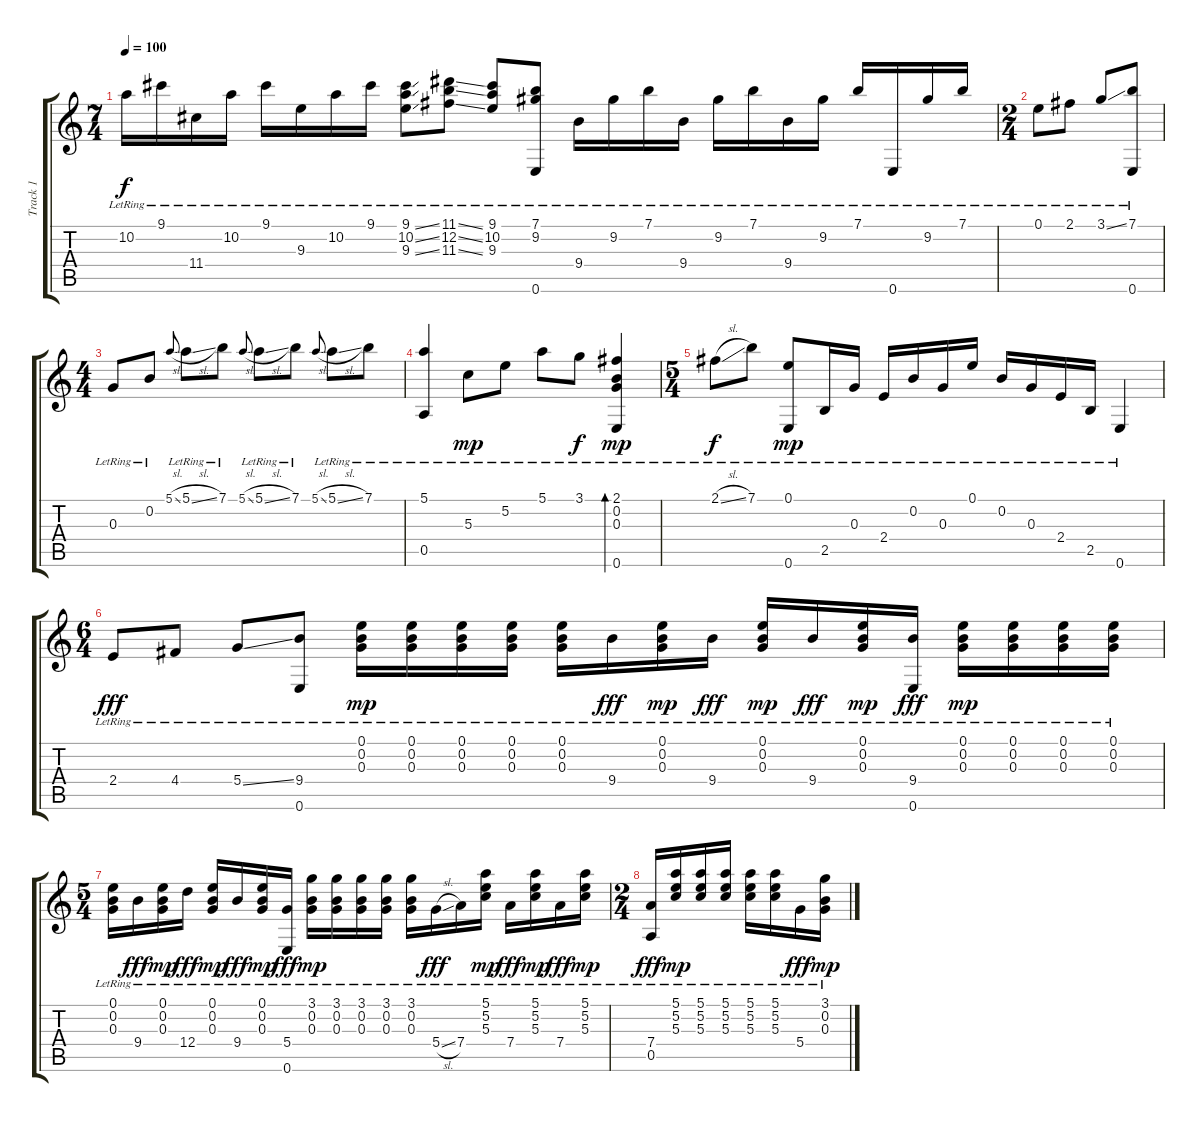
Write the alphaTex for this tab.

\track ("Track 1" "Track 1") {instrument acousticguitarsteel}
\staff {score tabs}
\tuning (E4 B3 G3 D3 A2 E2) {hide}
\ts (7 4)
\tempo 100
\clef g2
\ks c
10.2{lr}.16{dy f} 9.1{lr}.16 11.4{lr}.16 10.2{lr}.16 9.1{lr}.16 9.3{lr}.16 10.2{lr}.16 9.1{lr}.16 (9.1{ss lr} 10.2{ss lr} 9.3{ss lr}).8 (11.1{ss lr} 12.2{ss lr} 11.3{ss lr}).8 (9.1{lr} 10.2{lr} 9.3{lr}).8 (7.1{lr} 9.2{lr} 0.6{lr}).8 9.4{lr}.16 9.2{lr}.16 7.1{lr}.16 9.4{lr}.16 9.2{lr}.16 7.1{lr}.16 9.4{lr}.16 9.2{lr}.16 7.1{lr}.16 0.6{lr}.16 9.2{lr}.16 7.1{lr}.16 |
\ts (2 4)
0.1{lr}.8 2.1{lr}.8 3.1{ss lr}.8 (7.1{lr} 0.6{lr}).8 |
\ts (4 4)
0.3{lr}.8 0.2{lr}.8 5.1{sl}.8{gr onbeat} 5.1{sl lr}.8 7.1{lr}.8 5.1{sl}.8{gr onbeat} 5.1{sl lr}.8 7.1{lr}.8 5.1{sl}.8{gr onbeat} 5.1{sl lr}.8 7.1{lr}.8 |
(5.1{lr} 0.5{lr}).4 5.3{lr}.8{dy mp} 5.2{lr}.8 5.1{lr}.8 3.1{lr}.8{dy f} (2.1{lr} 0.2{lr} 0.3{lr} 0.6{lr}).4{bd 480 dy mp} |
\ts (5 4)
2.1{sl lr}.8{dy f} 7.1{lr}.8 (0.1{lr} 0.6{lr}).8{dy mp} 2.5{lr}.16 0.3{lr}.16 2.4{lr}.16 0.2{lr}.16 0.3{lr}.16 0.1{lr}.16 0.2{lr}.16 0.3{lr}.16 2.4{lr}.16 2.5{lr}.16 0.6{lr}.4 |
\ts (6 4)
2.4{lr}.8{dy fff} 4.4{lr}.8 5.4{ss lr}.8 (9.4{lr} 0.6{lr}).8 (0.1{lr} 0.2{lr} 0.3{lr}).16{dy mp} (0.1{lr} 0.2{lr} 0.3{lr}).16 (0.1{lr} 0.2{lr} 0.3{lr}).16 (0.1{lr} 0.2{lr} 0.3{lr}).16 (0.1{lr} 0.2{lr} 0.3{lr}).16 9.4{lr}.16{dy fff} (0.1{lr} 0.2{lr} 0.3{lr}).16{dy mp} 9.4{lr}.16{dy fff} (0.1{lr} 0.2{lr} 0.3{lr}).16{dy mp} 9.4{lr}.16{dy fff} (0.1{lr} 0.2{lr} 0.3{lr}).16{dy mp} (9.4{lr} 0.6{lr}).16{dy fff} (0.1{lr} 0.2{lr} 0.3{lr}).16{dy mp} (0.1{lr} 0.2{lr} 0.3{lr}).16 (0.1{lr} 0.2{lr} 0.3{lr}).16 (0.1{lr} 0.2{lr} 0.3{lr}).16 |
\ts (5 4)
(0.1{lr} 0.2{lr} 0.3{lr}).16 9.4{lr}.16{dy fff} (0.1{lr} 0.2{lr} 0.3{lr}).16{dy mp} 12.4{lr}.16{dy fff} (0.1{lr} 0.2{lr} 0.3{lr}).16{dy mp} 9.4{lr}.16{dy fff} (0.1{lr} 0.2{lr} 0.3{lr}).16{dy mp} (5.4{lr} 0.6{lr}).16{dy fff} (3.1{lr} 0.2{lr} 0.3{lr}).16{dy mp} (3.1{lr} 0.2{lr} 0.3{lr}).16 (3.1{lr} 0.2{lr} 0.3{lr}).16 (3.1{lr} 0.2{lr} 0.3{lr}).16 (3.1{lr} 0.2{lr} 0.3{lr}).16 5.4{sl lr}.16{dy fff} 7.4{lr}.16 (5.1{lr} 5.2{lr} 5.3{lr}).16{dy mp} 7.4{lr}.16{dy fff} (5.1{lr} 5.2{lr} 5.3{lr}).16{dy mp} 7.4{lr}.16{dy fff} (5.1{lr} 5.2{lr} 5.3{lr}).16{dy mp} |
\ts (2 4)
(7.4{lr} 0.5{lr}).16{dy fff} (5.1{lr} 5.2{lr} 5.3{lr}).16{dy mp} (5.1{lr} 5.2{lr} 5.3{lr}).16 (5.1{lr} 5.2{lr} 5.3{lr}).16 (5.1{lr} 5.2{lr} 5.3{lr}).16 (5.1{lr} 5.2{lr} 5.3{lr}).16 5.4{lr}.16{dy fff} (3.1{lr} 0.2{lr} 0.3{lr}).16{dy mp}
